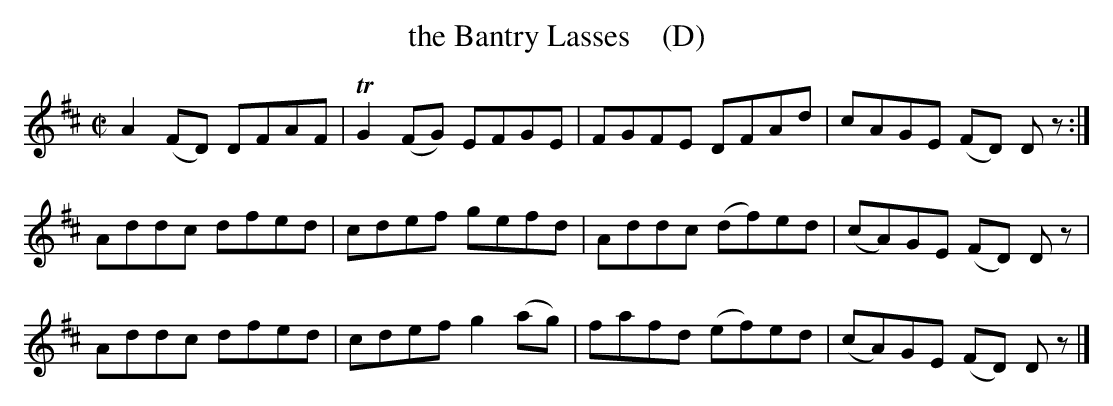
X:1
T: the Bantry Lasses    (D)
M: C|
L: 1/8
K: D
A2(FD) DFAF | TG2(FG) EFGE | FGFE DFAd | cAGE (FD) Dz :|
Addc dfed | cdef gefd | Addc (df)ed | (cA)GE (FD) Dz |
Addc dfed | cdef g2(ag) | fafd (ef)ed | (cA)GE (FD) Dz |]
